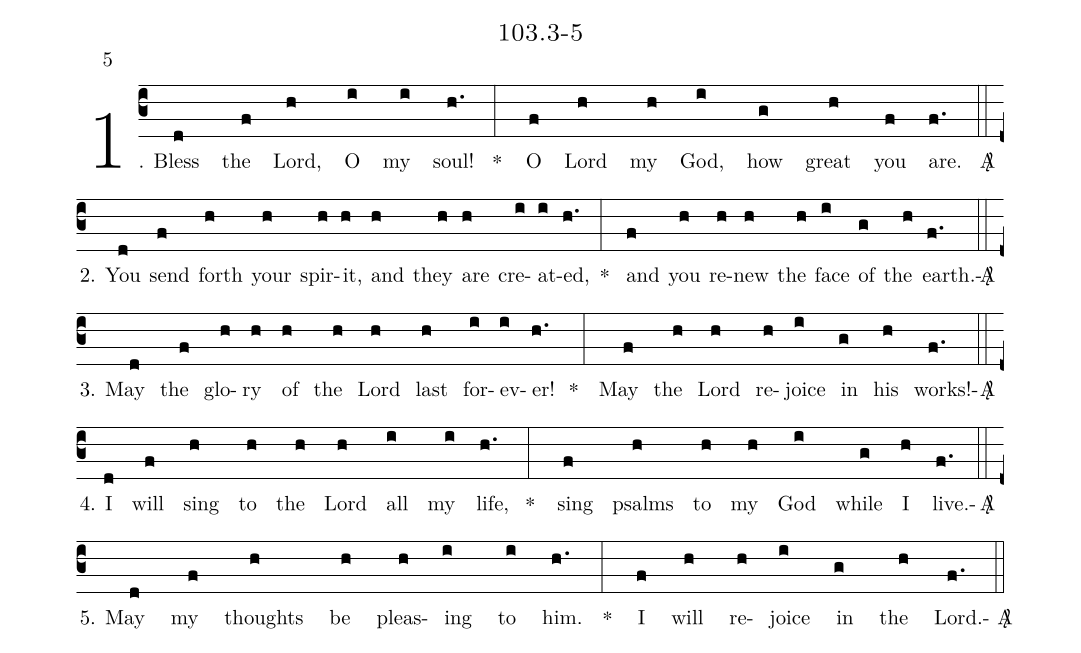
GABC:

name: 103.3-5;
annotation: 5;
%%
(c3)1. Bless(d) the(f) Lord,(h) O(i) my(i) soul!(h.) * (:) O(f) Lord(h) my(h) God,(i) how(g) great(h) you(f) are.(f.) <sp>A/</sp> (::) (z)
2. You(d) send(f) forth(h) your(h) spir(h)it,(h) and(h) they(h) are(h) cre(i)at(i)ed,(h.) * (:) and(f) you(h) re(h)new(h) the(h) face(i) of(g) the(h) earth.(f.)<sp>A/</sp> (::) (z)
3. May(d) the(f) glo(h)ry(h) of(h) the(h) Lord(h) last(h) for(i)ev(i)er!(h.) * (:) May(f) the(h) Lord(h) re(h)joice(i) in(g) his(h) works!(f.)<sp>A/</sp> (::) (z)
4. I(d) will(f) sing(h) to(h) the(h) Lord(h) all(i) my(i) life,(h.) * (:) sing(f) psalms(h) to(h) my(h) God(i) while(g) I(h) live.(f.)<sp>A/</sp> (::) (z)
5. May(d) my(f) thoughts(h) be(h) pleas(h)ing(i) to(i) him.(h.) * (:) I(f) will(h) re(h)joice(i) in(g) the(h) Lord.(f.)<sp>A/</sp> (::) (z)
